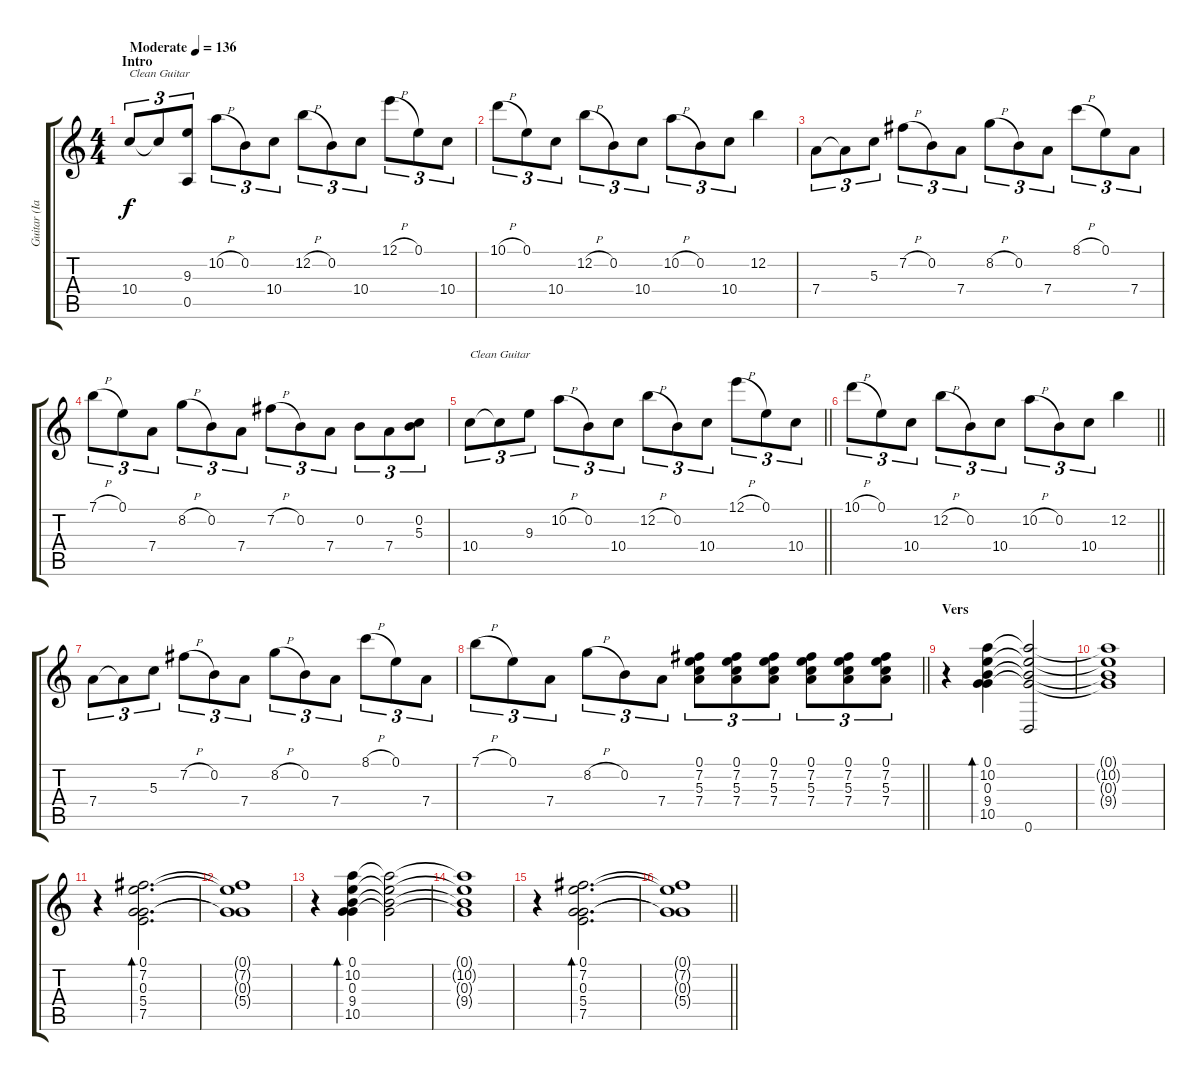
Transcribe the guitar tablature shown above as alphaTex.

\track ("Guitar (Ian D'Sa)" "Guitar (Ia") {instrument electricguitarclean}
\staff {score tabs}
\tuning (E4 B3 G3 D3 A2 D2) {hide}
\ts (4 4)
\section ("" "Intro")
\tempo (136 "Moderate")
\clef g2
\ks c
10.4.8{tu (3 2) txt "Clean Guitar" dy f instrument electricguitarclean} 10.4{t}.8{tu (3 2)} (9.3 0.5).8{tu (3 2)} 10.2{h}.8{tu (3 2)} 0.2.8{tu (3 2)} 10.4.8{tu (3 2)} 12.2{h}.8{tu (3 2)} 0.2.8{tu (3 2)} 10.4.8{tu (3 2)} 12.1{h}.8{tu (3 2)} 0.1.8{tu (3 2)} 10.4.8{tu (3 2)} |
10.1{h}.8{tu (3 2)} 0.1.8{tu (3 2)} 10.4.8{tu (3 2)} 12.2{h}.8{tu (3 2)} 0.2.8{tu (3 2)} 10.4.8{tu (3 2)} 10.2{h}.8{tu (3 2)} 0.2.8{tu (3 2)} 10.4.8{tu (3 2)} 12.2.4 |
7.4.8{tu (3 2)} 7.4{t}.8{tu (3 2)} 5.3.8{tu (3 2)} 7.2{h}.8{tu (3 2)} 0.2.8{tu (3 2)} 7.4.8{tu (3 2)} 8.2{h}.8{tu (3 2)} 0.2.8{tu (3 2)} 7.4.8{tu (3 2)} 8.1{h}.8{tu (3 2)} 0.1.8{tu (3 2)} 7.4.8{tu (3 2)} |
7.1{h}.8{tu (3 2)} 0.1.8{tu (3 2)} 7.4.8{tu (3 2)} 8.2{h}.8{tu (3 2)} 0.2.8{tu (3 2)} 7.4.8{tu (3 2)} 7.2{h}.8{tu (3 2)} 0.2.8{tu (3 2)} 7.4.8{tu (3 2)} 0.2.8{tu (3 2)} 7.4.8{tu (3 2)} (0.2 5.3).8{tu (3 2)} |
\barLineRight lightlight
10.4.8{tu (3 2) txt "Clean Guitar" instrument electricguitarclean} 10.4{t}.8{tu (3 2)} 9.3.8{tu (3 2)} 10.2{h}.8{tu (3 2)} 0.2.8{tu (3 2)} 10.4.8{tu (3 2)} 12.2{h}.8{tu (3 2)} 0.2.8{tu (3 2)} 10.4.8{tu (3 2)} 12.1{h}.8{tu (3 2)} 0.1.8{tu (3 2)} 10.4.8{tu (3 2)} |
\section ("" "")
\barLineRight lightlight
10.1{h}.8{tu (3 2)} 0.1.8{tu (3 2)} 10.4.8{tu (3 2)} 12.2{h}.8{tu (3 2)} 0.2.8{tu (3 2)} 10.4.8{tu (3 2)} 10.2{h}.8{tu (3 2)} 0.2.8{tu (3 2)} 10.4.8{tu (3 2)} 12.2.4 |
\section ("" "")
7.4.8{tu (3 2)} 7.4{t}.8{tu (3 2)} 5.3.8{tu (3 2)} 7.2{h}.8{tu (3 2)} 0.2.8{tu (3 2)} 7.4.8{tu (3 2)} 8.2{h}.8{tu (3 2)} 0.2.8{tu (3 2)} 7.4.8{tu (3 2)} 8.1{h}.8{tu (3 2)} 0.1.8{tu (3 2)} 7.4.8{tu (3 2)} |
\barLineRight lightlight
7.1{h}.8{tu (3 2)} 0.1.8{tu (3 2)} 7.4.8{tu (3 2)} 8.2{h}.8{tu (3 2)} 0.2.8{tu (3 2)} 7.4.8{tu (3 2)} (0.1 7.2 5.3 7.4).8{tu (3 2)} (0.1 7.2 5.3 7.4).8{tu (3 2)} (0.1 7.2 5.3 7.4).8{tu (3 2)} (0.1 7.2 5.3 7.4).8{tu (3 2)} (0.1 7.2 5.3 7.4).8{tu (3 2)} (0.1 7.2 5.3 7.4).8{tu (3 2)} |
\section ("" "Vers")
r.4 (0.1 10.2 0.3 9.4 10.5).4{bd 240} (0.1{t} 10.2{t} 0.3{t} 9.4{t} 0.6).2 |
(0.1{t} 10.2{t} 0.3{t} 9.4{t}).1 |
r.4 (0.1 7.2 0.3 5.4 7.5).2{d bd 240} |
(0.1{t} 7.2{t} 0.3{t} 5.4{t}).1 |
r.4 (0.1 10.2 0.3 9.4 10.5).4{bd 240} (0.1{t} 10.2{t} 0.3{t} 9.4{t}).2 |
(0.1{t} 10.2{t} 0.3{t} 9.4{t}).1 |
r.4 (0.1 7.2 0.3 5.4 7.5).2{d bd 240} |
\barLineRight lightlight
(0.1{t} 7.2{t} 0.3{t} 5.4{t}).1
